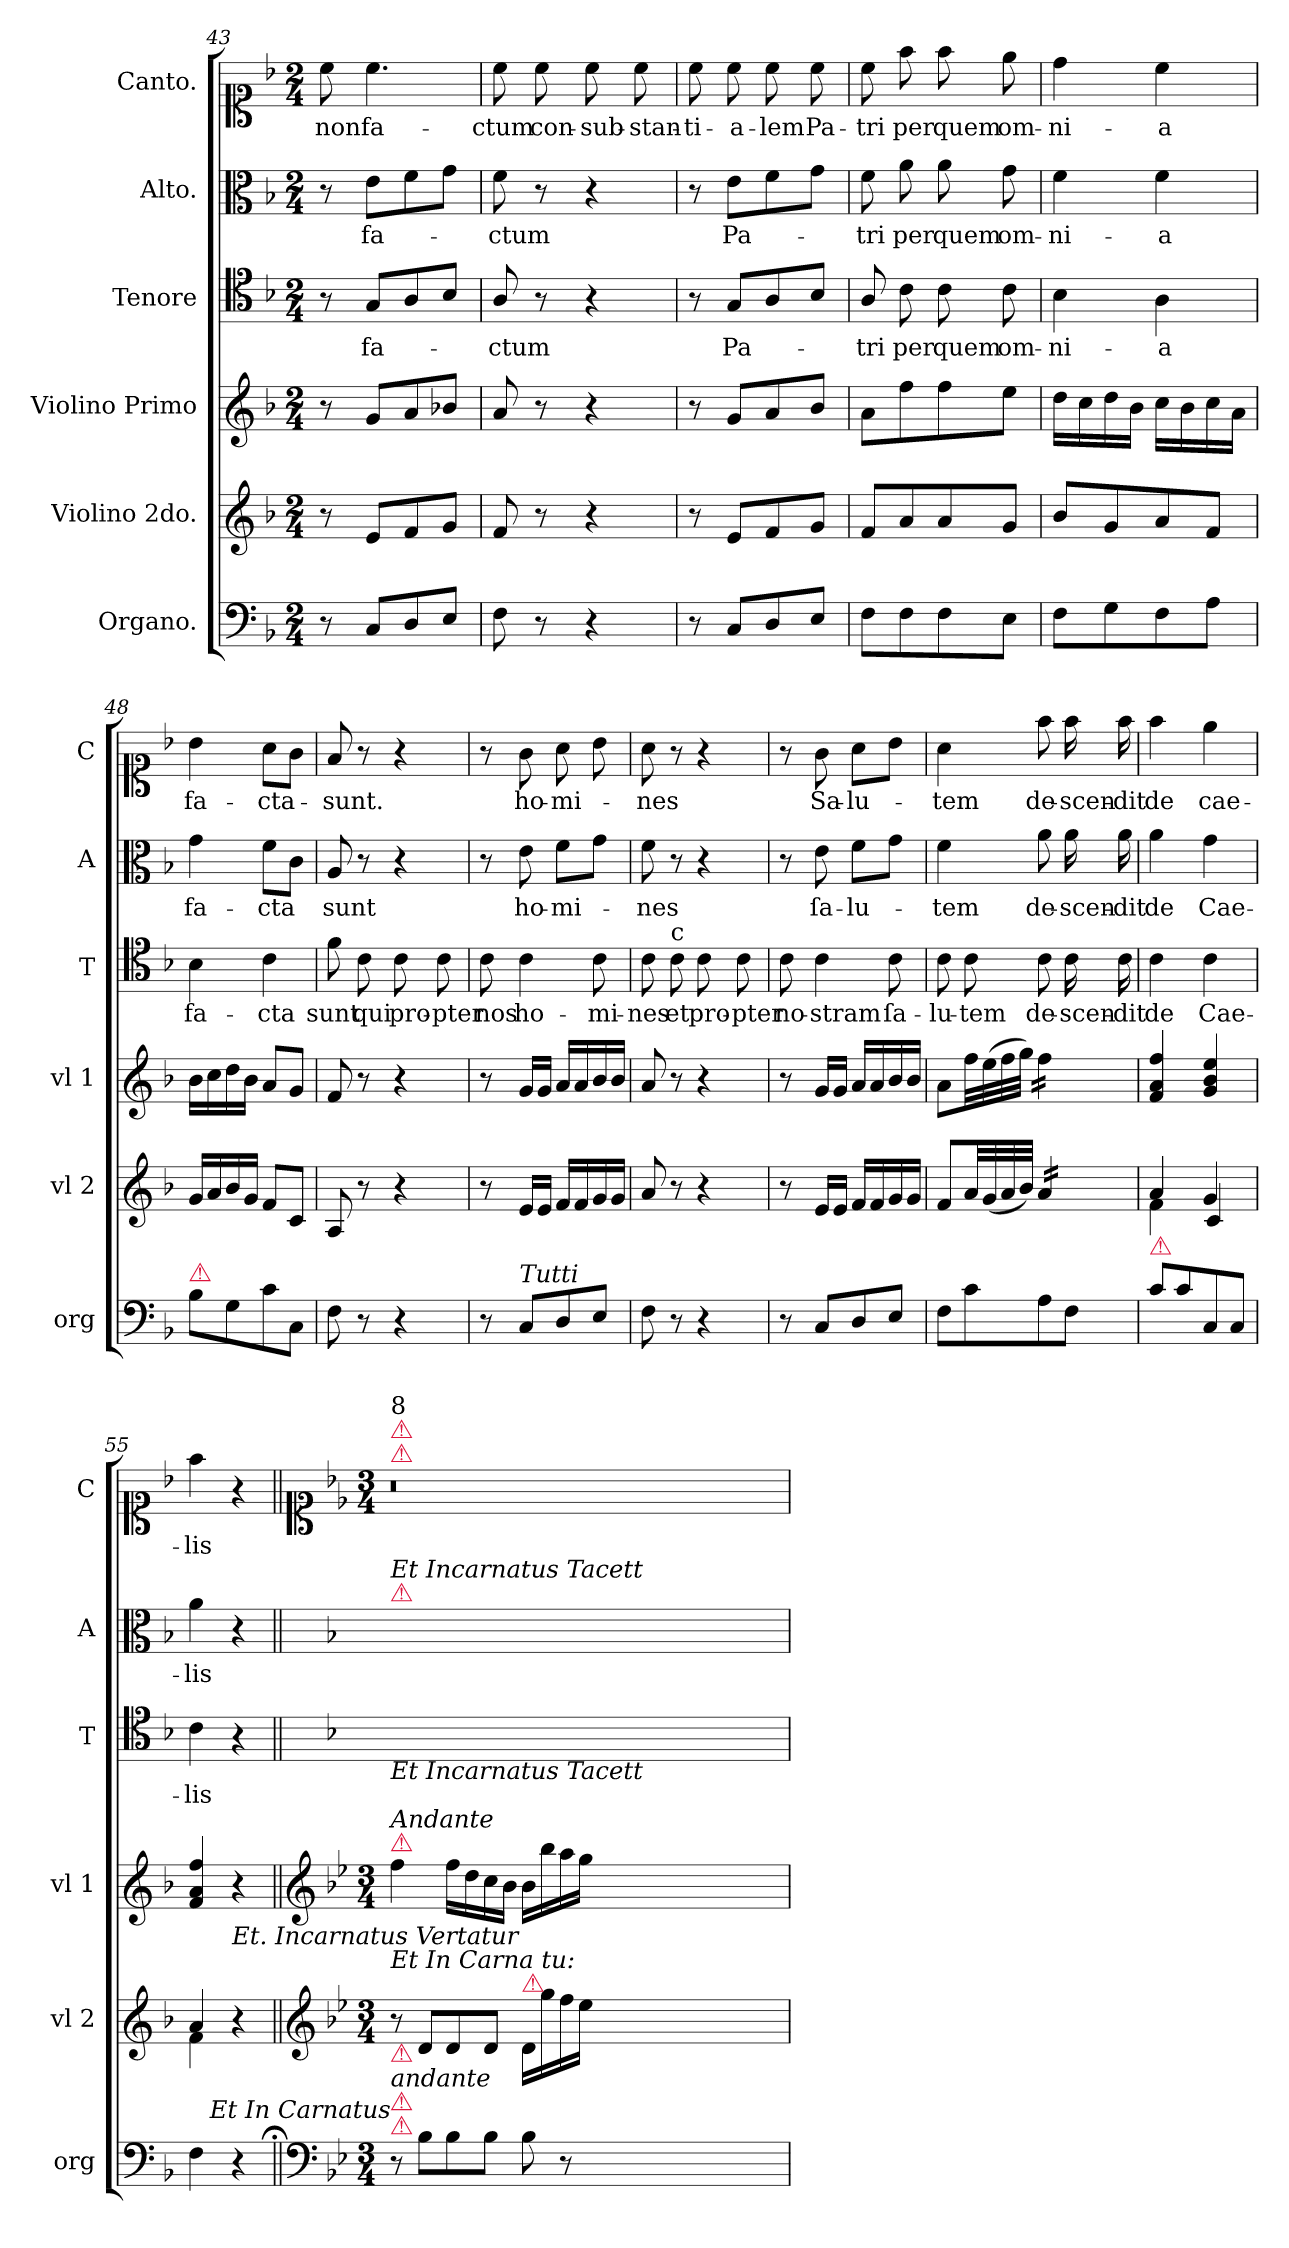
**kern	**kern	**kern	**kern	**text	**kern	**text	**kern	**text
*part6	*part5	*part4	*part3	*part3	*part2	*part2	*part1	*part1
*staff6	*staff5	*staff4	*staff3	*staff3	*staff2	*staff2	*staff1	*staff1
*I"Organo.	*I"Violino 2do.	*I"Violino Primo	*I"Tenore	*	*I"Alto.	*	*I"Canto.	*
*I'org	*I'vl 2	*I'vl 1	*I'T	*	*I'A	*	*I'C	*
*clefF4	*clefG2	*clefG2	*clefC4	*	*clefC3	*	*clefC1	*
*k[b-]	*k[b-]	*k[b-]	*k[b-]	*	*k[b-]	*	*k[b-]	*
*F:	*F:	*F:	*F:	*	*F:	*	*F:	*
*M2/4	*M2/4	*M2/4	*M2/4	*	*M2/4	*	*M2/4	*
=43	=43	=43	=43	=43	=43	=43	=43	=43
8r	8r	8r	8r	.	8r	.	8cc\	non
8C/L	8e/L	8g/L	8G/L	fa-	8e\L	fa-	4.cc\	fa-
8D/	8f/	8a/	8A/	.	8f\	.	.	.
8E/J	8g/J	8b-X/J	8B-/J	.	8g\J	.	.	.
=44	=44	=44	=44	=44	=44	=44	=44	=44
8F\	8f/	8a/	8A/	-ctum	8f\	-ctum	8cc\	-ctum
8r	8r	8r	8r	.	8r	.	8cc\	con-
4r	4r	4r	4r	.	4r	.	8cc\	-sub-
.	.	.	.	.	.	.	8cc\	-stan-
=45	=45	=45	=45	=45	=45	=45	=45	=45
8r	8r	8r	8r	.	8r	.	8cc\	-ti-
8C/L	8e/L	8g/L	8G/L	Pa-	8e\L	Pa-	8cc\	-a-
8D/	8f/	8a/	8A/	.	8f\	.	8cc\	-lem
8E/J	8g/J	8b-/J	8B-/J	.	8g\J	.	8cc\	Pa-
=46	=46	=46	=46	=46	=46	=46	=46	=46
8F\L	8f/L	8a\L	8A/	-tri	8f\	-tri	8cc\	-tri
8F\	8a/	8ff\	8c\	per	8a\	per	8ff\	per
8F\	8a/	8ff\	8c\	quem	8a\	quem	8ff\	quem
8E\J	8g/J	8ee\J	8c\	om-	8g\	om-	8ee\	om-
=47	=47	=47	=47	=47	=47	=47	=47	=47
8F\L	8b-/L	16dd\LL	4B-\	-ni-	4f\	-ni-	4dd\	-ni-
.	.	16cc\	.	.	.	.	.	.
8G\	8g/	16dd\	.	.	.	.	.	.
.	.	16b-\JJ	.	.	.	.	.	.
8F\	8a/	16cc\LL	4A\	-a	4f\	-a	4cc\	-a
.	.	16b-\	.	.	.	.	.	.
8A\J	8f/J	16cc\	.	.	.	.	.	.
.	.	16a\JJ	.	.	.	.	.	.
=48	=48	=48	=48	=48	=48	=48	=48	=48
!LO:TX:a:color=crimson:t=⚠	!	!	!	!	!	!	!	!
8B-\L	16g/LL	16b-\LL	4B-\	fa-	4g\	fa-	4b-\	fa-
.	16a/	16cc\	.	.	.	.	.	.
8G\	16b-/	16dd\	.	.	.	.	.	.
.	16g/JJ	16b-\JJ	.	.	.	.	.	.
8c\	8f/L	8a/L	4c\	-cta	8f\L	-cta	8a\L	-cta-
8C/J	8c/J	8g/J	.	.	8c\J	.	8g\J	.
=49	=49	=49	=49	=49	=49	=49	=49	=49
8F\	8A/	8f/	8f\	sunt	8A/	sunt	8f/	-sunt.
8r	8r	8r	8c\	qui	8r	.	8r	.
4r	4r	4r	8c\	pro-	4r	.	4r	.
.	.	.	8c\	-pter	.	.	.	.
=50	=50	=50	=50	=50	=50	=50	=50	=50
8r	8r	8r	8c\	nos	8r	.	8r	.
!LO:TX:a:i:t=Tutti	!	!	!	!	!	!	!	!
8C/L	16e/LL	16g/LL	4c\	ho-	8e\	ho-	8g\	ho-
.	16e/JJ	16g/JJ	.	.	.	.	.	.
8D/	16f/LL	16a/LL	.	.	8f\L	-mi-	8a\	-mi-
.	16f/	16a/	.	.	.	.	.	.
8E/J	16g/	16b-/	8c\	-mi-	8g\J	.	8b-\	.
.	16g/JJ	16b-/JJ	.	.	.	.	.	.
=51	=51	=51	=51	=51	=51	=51	=51	=51
8F\	8a/	8a/	8c\	-nes	8f\	-nes	8a\	-nes
!	!	!	!LO:TX:a:t=c	!	!	!	!	!
8r	8r	8r	8c\	et	8r	.	8r	.
4r	4r	4r	8c\	pro-	4r	.	4r	.
.	.	.	8c\	-pter	.	.	.	.
=52	=52	=52	=52	=52	=52	=52	=52	=52
8r	8r	8r	8c\	no-	8r	.	8r	.
8C/L	16e/LL	16g/LL	4c\	-stram	8e\	ſa-	8g\	Sa-
.	16e/JJ	16g/JJ	.	.	.	.	.	.
8D/	16f/LL	16a/LL	.	.	8f\L	-lu-	8a\L	-lu-
.	16f/	16a/	.	.	.	.	.	.
8E/J	16g/	16b-/	8c\	ſa-	8g\J	.	8b-\J	.
.	16g/JJ	16b-/JJ	.	.	.	.	.	.
=53	=53	=53	=53	=53	=53	=53	=53	=53
8F\L	8f/L	8a\L	8c\	-lu-	4f\	-tem	4a\	-tem
8c\	32a/LL	32ff\LL	8c\	-tem	.	.	.	.
.	(<32g/	(>32ee\	.	.	.	.	.	.
.	32a/	32ff\	.	.	.	.	.	.
.	32b-/JJJ)	32gg\JJJ)	.	.	.	.	.	.
*	*tremolo	*	*	*	*	*	*	*
*	*	*tremolo	*	*	*	*	*	*
8A\	16a/LL	16ff\LL	8c\	de-	8a\	de-	8ff\	de-
.	16a/	16ff\	.	.	.	.	.	.
8F\J	16a/	16ff\	16c\	-scen-	16a\	-scen-	16ff\	-scen-
.	16a/JJ	16ff\JJ	16c\	-dit	16a\	-dit	16ff\	-dit
*	*	*Xtremolo	*	*	*	*	*	*
*	*Xtremolo	*	*	*	*	*	*	*
=54	=54	=54	=54	=54	=54	=54	=54	=54
*	*^	*	*	*	*	*	*	*
!LO:TX:a:color=crimson:t=⚠	!	!	!	!	!	!	!	!	!
8c\L	4a/	4f\	4f/ 4a/ 4ff/	4c\	de	4a\	de	4ff\	de
8c\	.	.	.	.	.	.	.	.	.
8C/	4g/	4c/	4g/ 4b-/ 4ee/	4c\	Cae-	4g\	Cae-	4ee\	cae-
8C/J	.	.	.	.	.	.	.	.	.
=55	=55	=55	=55	=55	=55	=55	=55	=55	=55
4F\	4a/	4f\	4f/ 4a/ 4ff/	4c\	-lis	4a\	-lis	4ff\	-lis
!	!	!	!LO:TX:b:i:t=Et. Incarnatus Vertatur	!	!	!	!	!	!
4r	4r	4ryy	4r	4r	.	4r	.	4r	.
*	*v	*v	*	*	*	*	*	*	*
=56||;	=56||	=56||	=56||	=56||	=56||	=56||	=56||	=56||
*clefF4	*clefG2	*clefG2	*	*	*	*	*clefC1	*
*k[b-e-]	*k[b-e-]	*k[b-e-]	*	*	*	*	*k[b-e-]	*
*B-:	*B-:	*B-:	*	*	*	*	*B-:	*
*M3/4	*M3/4	*M3/4	*	*	*	*	*M3/4	*
*	*^	*	*	*	*	*	*	*
!	!	!	!	!	!	!	!	!LO:TX:a:color=crimson:t=⚠	!
!	!	!	!	!	!	!	!	!LO:TX:a:color=crimson:t=⚠	!
!	!	!	!	!	!	!	!	!LO:TX:a:t=8	!
!	!	!	!	!	!	!LO:TX:a:color=crimson:t=⚠	!	!	!
!	!	!	!	!	!	!LO:TX:a:i:t=Et Incarnatus Tacett	!	!	!
!	!	!	!	!LO:TX:b:i:t=Et Incarnatus Tacett	!	!	!	!	!
!	!	!	!LO:TX:a:color=crimson:t=⚠	!	!	!	!	!	!
!	!	!	!LO:TX:b:i:t=Et In Carna tu&colon;	!	!	!	!	!	!
!	!	!	!LO:TX:a:i:t=Andante	!	!	!	!	!	!
!	!LO:TX:a:color=crimson:t=⚠	!	!	!	!	!	!	!	!
!	!LO:TX:b:i:t=Et in Carnatus	!	!	!	!	!	!	!	!
!	!LO:TX:a:i:t=andante	!	!	!	!	!	!	!	!
!LO:TX:a:color=crimson:t=⚠	!	!	!	!	!	!	!	!	!
!LO:TX:a:color=crimson:t=⚠	!	!	!	!	!	!	!	!	!
!LO:TX:a:i:t=andante	!	!	!	!	!	!	!	!	!
!LO:TX:a:color=crimson:t=⚠	!	!	!	!	!	!	!	!	!
!LO:TX:a:i:rj:t=Et In Carnatus	!	!	!	!	!	!	!	!	!
*	*v	*v	*	*	*	*	*	*	*
8r	8r	4ff\	2.ryy	.	2.ryy	.	0.r	.
8B-\L	8d/L	.	.	.	.	.	.	.
8B-\	8d/	16ff\LL	.	.	.	.	.	.
.	.	16dd\	.	.	.	.	.	.
8B-\J	8d/J	16cc\	.	.	.	.	.	.
.	.	16b-\JJ	.	.	.	.	.	.
!	!LO:TX:a:color=crimson:t=⚠	!	!	!	!	!	!	!
8B-\	16d/LL	16b-\LL	.	.	.	.	.	.
.	16gg\	16bb-\	.	.	.	.	.	.
8r	16ff\	16aa\	.	.	.	.	.	.
.	16ee-\JJ	16gg\JJ	.	.	.	.	.	.
0ryy	0ryy	0ryy	0ryy	.	0ryy	.	.	.
4ryy	4ryy	4ryy	4ryy	.	4ryy	.	.	.
=	=	=	=	=	=	=	=	=
*-	*-	*-	*-	*-	*-	*-	*-	*-
